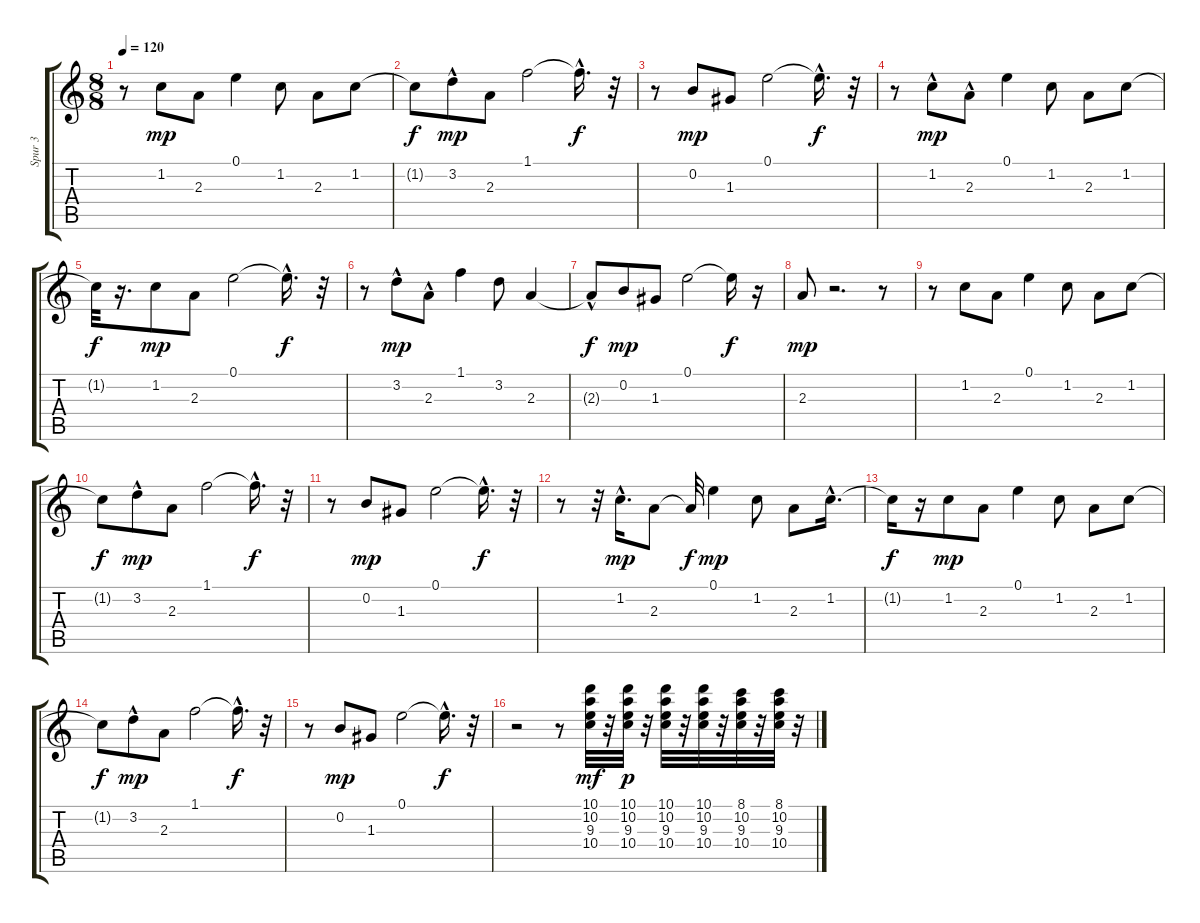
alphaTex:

\track ("Spur 3" "Spur 3") {instrument acousticguitarnylon}
\staff {score tabs}
\tuning (E4 B3 G3 D3 A2 E2) {hide}
\ts (8 8)
\tempo 120
\clef g2
\ks c
r.8{dy f} 1.2.8{dy mp} 2.3.8 0.1.4 1.2.8 2.3.8 1.2.8 |
1.2{t}.8{dy f} 3.2{hac}.8{dy mp} 2.3.8 1.1.2 1.1{hac t}.16{d dy f} r.32 |
r.8 0.2.8{dy mp} 1.3.8 0.1.2 0.1{hac t}.16{d dy f} r.32 |
r.8 1.2{hac}.8{dy mp} 2.3{hac}.8 0.1.4 1.2.8 2.3.8 1.2.8 |
1.2{t}.32{dy f} r.16{d} 1.2.8{dy mp} 2.3.8 0.1.2 0.1{hac t}.16{d dy f} r.32 |
r.8 3.2{hac}.8{dy mp} 2.3{hac}.8 1.1.4 3.2.8 2.3.4 |
2.3{hac t}.8{dy f} 0.2.8{dy mp} 1.3.8 0.1.2 0.1{t}.16{dy f} r.16 |
2.3.8{dy mp} r.2{d} r.8 |
r.8 1.2.8 2.3.8 0.1.4 1.2.8 2.3.8 1.2.8 |
1.2{t}.8{dy f} 3.2{hac}.8{dy mp} 2.3.8 1.1.2 1.1{hac t}.16{d dy f} r.32 |
r.8 0.2.8{dy mp} 1.3.8 0.1.2 0.1{hac t}.16{d dy f} r.32 |
r.8 r.32 1.2{hac}.16{d dy mp} 2.3.8 2.3{t}.32{dy f} 0.1.4{dy mp} 1.2.8 2.3.8 1.2{hac}.16{d} |
1.2{t}.16{dy f} r.16 1.2.8{dy mp} 2.3.8 0.1.4 1.2.8 2.3.8 1.2.8 |
1.2{t}.8{dy f} 3.2{hac}.8{dy mp} 2.3.8 1.1.2 1.1{hac t}.16{d dy f} r.32 |
r.8 0.2.8{dy mp} 1.3.8 0.1.2 0.1{hac t}.16{d dy f} r.32 |
r.2 r.8 (10.1 10.2 9.3 10.4).32{dy mf} r.32 (10.1 10.2 9.3 10.4).32{dy p} r.32 (10.1 10.2 9.3 10.4).32 r.32 (10.1 10.2 9.3 10.4).32 r.32 (8.1 10.2 9.3 10.4).32 r.32 (8.1 10.2 9.3 10.4).32 r.32
